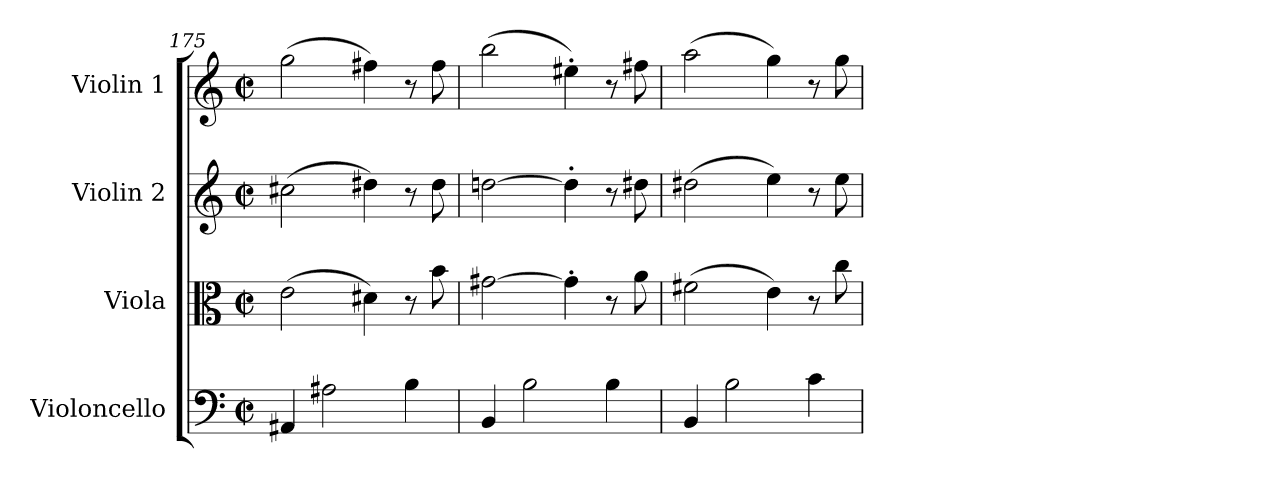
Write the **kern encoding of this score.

**kern	**kern	**kern	**kern
*part4	*part3	*part2	*part1
*staff4	*staff3	*staff2	*staff1
*I"Violoncello	*I"Viola	*I"Violin 2	*I"Violin 1
*I'Vc	*I'Vla	*I'Vln	*I'Vln
*clefF4	*clefC3	*clefG2	*clefG2
*k[]	*k[]	*k[]	*k[]
*M2/2	*M2/2	*M2/2	*M2/2
*met(c|)	*met(c|)	*met(c|)	*met(c|)
=175	=175	=175	=175
4AA#X/	(2e\	(2cc#X\	(2gg\
2A#X\	.	.	.
.	4d#X\)	4dd#X\)	4ff#X\)
4B\	8r	8r	8r
.	8b\	8dd#\	8ff#\
=176	=176	=176	=176
4BB/	[2g#X\	[2ddn\	(2bb\
2B\	.	.	.
.	4g#'\]	4dd'\]	4ee#X'\)
4B\	8r	8r	8r
.	8a\	8dd#X\	8ff#X\
=177	=177	=177	=177
4BB/	(2f#X\	(2dd#X\	(2aa\
2B\	.	.	.
.	4e\)	4ee\)	4gg\)
4c\	8r	8r	8r
.	8cc\	8ee\	8gg\
=	=	=	=
*-	*-	*-	*-
